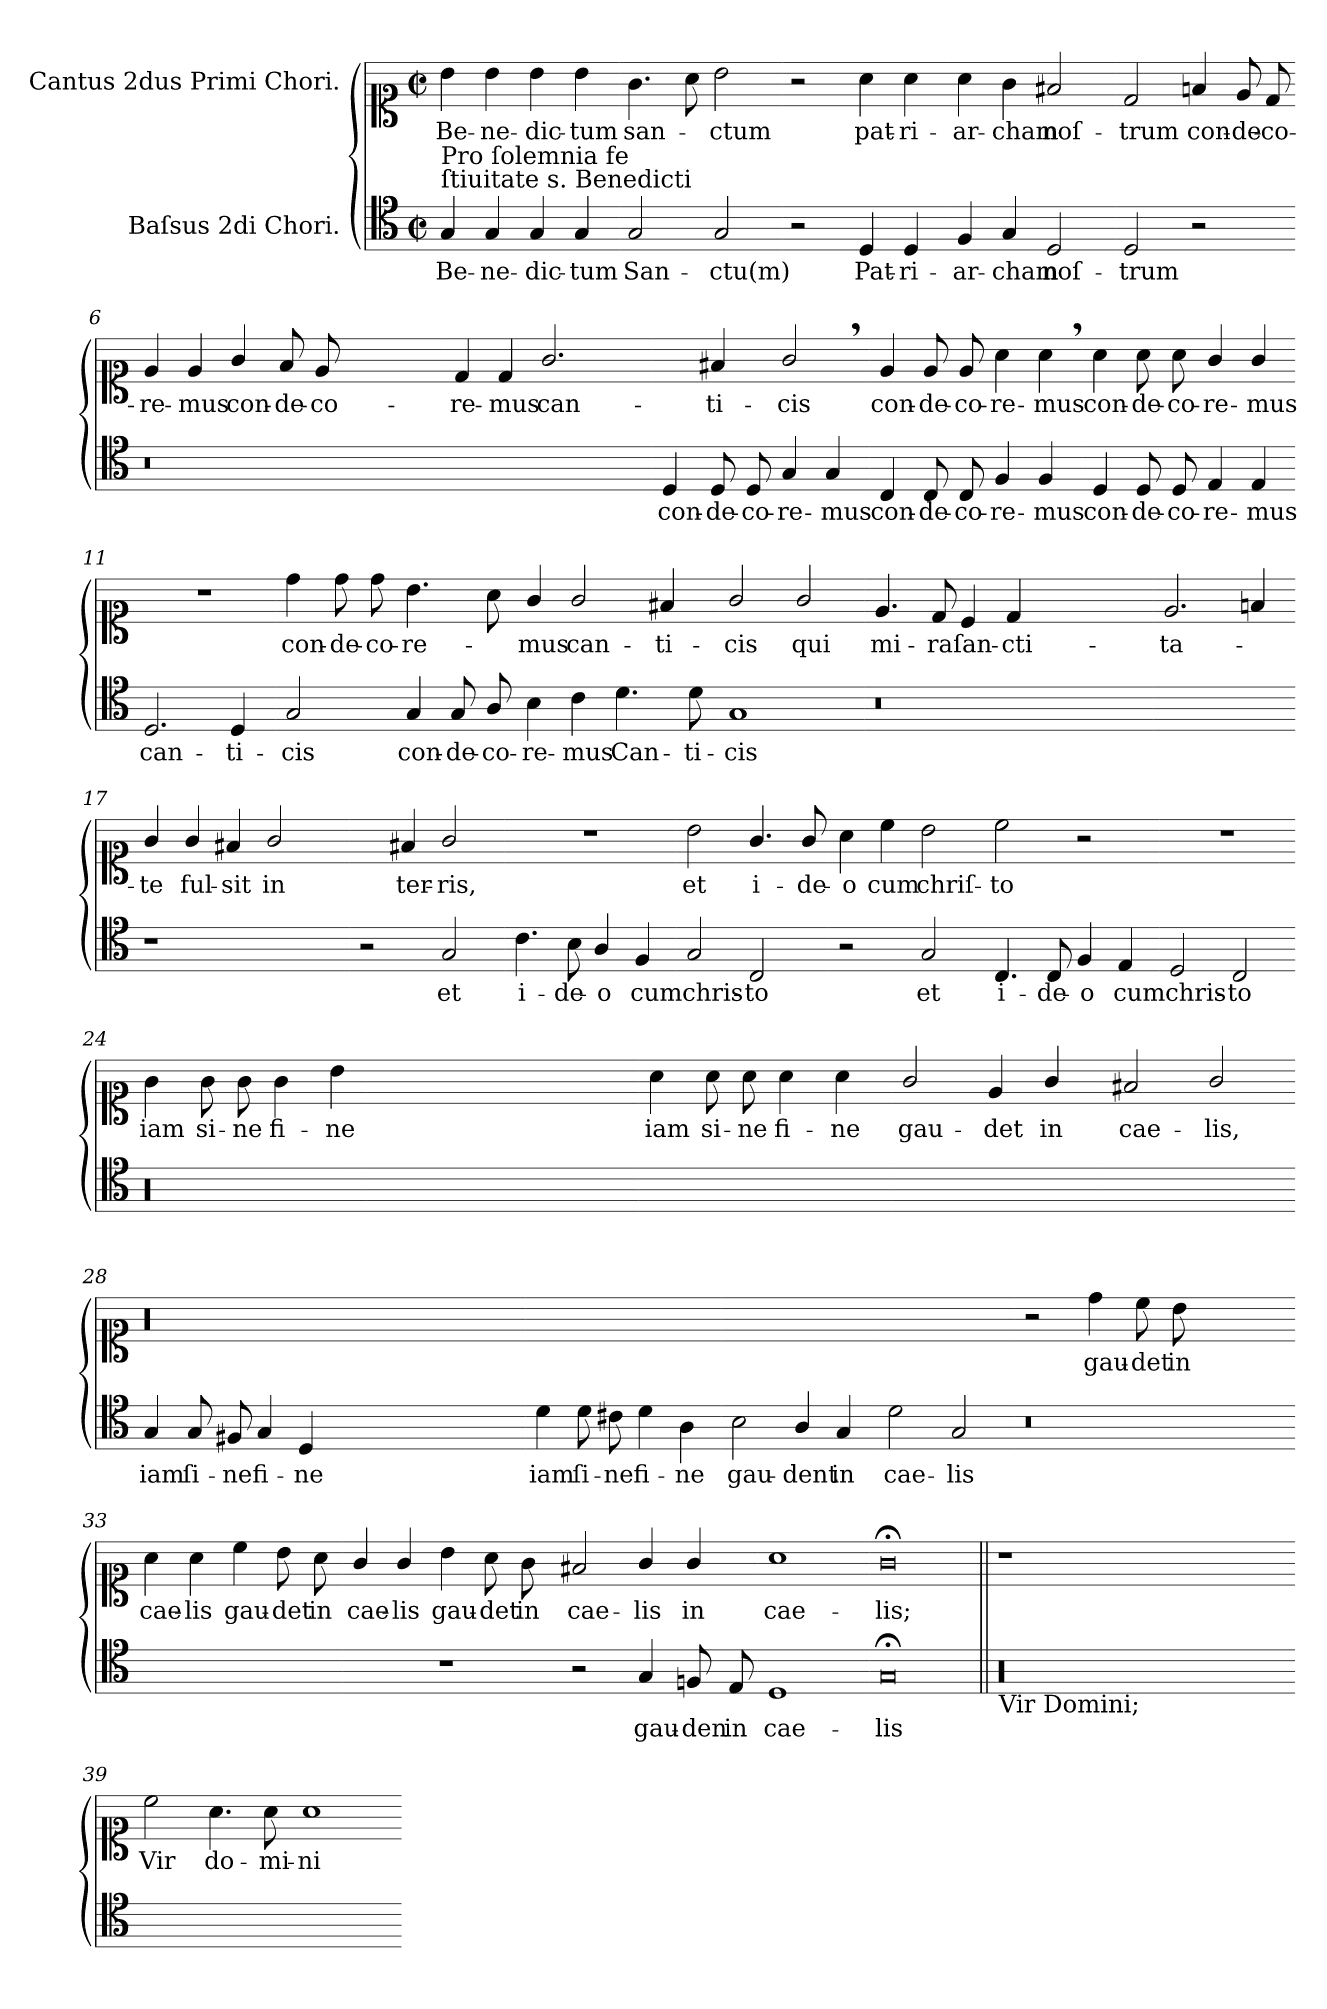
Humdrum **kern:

**kern	**text	**kern	**text
*part2	*part2	*part1	*part1
*staff2	*staff2	*staff1	*staff1
*I"Baſsus 2di Chori.	*	*I"Cantus 2dus Primi Chori.	*
*clefC4	*	*clefC1	*
*k[]	*	*k[]	*
*C:	*	*C:	*
*M2/2	*	*M2/2	*
*met(c|)	*	*met(c|)	*
=1	=1	=1	=1
!LO:TX:a:t=Pro ſolemnia fe\nſtiuitate s. Benedicti	!	!	!
4G/	Be-	4b\	Be-
4G/	-ne-	4b\	-ne-
4G/	-dic-	4b\	-dic-
4G/	-tum	4b\	-tum
=2-	=2-	=2-	=2-
2G/	San-	4.g\	san-
.	.	8a\	.
2G/	-ctu(m)	2b\	-ctum
=3-	=3-	=3-	=3-
2r	.	2r	.
4D/	Pat-	4a\	pat-
4D/	-ri-	4a\	-ri-
=4-	=4-	=4-	=4-
4F/	-ar-	4a\	-ar-
4G/	-cham	4g\	-cham
2D/	noſ-	2f#X/	noſ-
=5-	=5-	=5-	=5-
2D/	-trum	2d/	-trum
2r	.	4fn/	con-
.	.	8e/	-de-
.	.	8d/	-co-
=6-	=6-	=6-	=6-
0r	.	4e/	-re-
.	.	4e/	-mus
.	.	4g/	con-
.	.	8f/	-de-
.	.	8e/	-co-
.	.	1ryy	.
=7-	=7-	=7-	=7-
1ryy	.	4d/	-re-
.	.	4d/	-mus
.	.	2.g/	can-
4ryy	.	.	.
=8-	=8-	=8-	=8-
4D/	con-	4ryy	.
8D/	-de-	4f#X/	-ti-
8D/	-co-	.	.
4G/	-re-	2g,/	-cis
4G/	-mus	.	.
=9-	=9-	=9-	=9-
4C/	con-	4e/	con-
8C/	-de-	8e/	-de-
8C/	-co-	8e/	-co-
4F/	-re-	4a\	-re-
4F/	-mus	4a,<\	-mus
=10-	=10-	=10-	=10-
4D/	con-	4a\	con-
8D/	-de-	8a\	-de-
8D/	-co-	8a\	-co-
4E/	-re-	4g/	-re-
4E/	-mus	4g/	-mus
=11-	=11-	=11-	=11-
2.D/	can-	1r	.
4D/	-ti-	.	.
=12-	=12-	=12-	=12-
2G/	-cis	4dd\	con-
.	.	8dd\	-de-
.	.	8dd\	-co-
4G/	con-	4.b\	-re-
8G/	-de-	.	.
8A/	-co-	8a\	.
=13-	=13-	=13-	=13-
4B\	-re-	4g/	-mus
4c\	-mus	2g/	can-
4.d\	Can-	.	.
.	.	4f#X/	-ti-
8d\	-ti-	.	.
=14-	=14-	=14-	=14-
1G	-cis	2g/	-cis
.	.	2g/	qui
=15-	=15-	=15-	=15-
0r	.	4.e/	mi-
.	.	8d/	-ra
.	.	4c/	ſan-
.	.	4d/	-cti-
.	.	1ryy	.
=16-	=16-	=16-	=16-
1ryy	.	2.e/	-ta-
.	.	4fn/	.
=17-	=17-	=17-	=17-
1r	.	4g/	-te
.	.	4g/	ful-
.	.	4f#X/	-sit
.	.	2g/	in
4ryy	.	.	.
=18-	=18-	=18-	=18-
2r	.	4ryy	.
.	.	4f#X/	ter-
2G/	et	2g/	-ris,
=19-	=19-	=19-	=19-
4.c\	i-	1r	.
8B\	-de-	.	.
4A/	-o	.	.
4F/	cum	.	.
=20-	=20-	=20-	=20-
2G/	chris-	2b\	et
2C/	-to	4.g/	i-
.	.	8g/	-de-
=21-	=21-	=21-	=21-
2r	.	4a\	-o
.	.	4cc\	cum
2G/	et	2b\	chriſ-
=22-	=22-	=22-	=22-
4.C/	i-	2cc\	-to
8C/	-de-	.	.
4F/	-o	2r	.
4E/	cum	.	.
=23-	=23-	=23-	=23-
2D/	chris-	1r	.
2C/	-to	.	.
=24-	=24-	=24-	=24-
00r	.	4g\	iam
.	.	8g\	si-
.	.	8g\	-ne
.	.	4g\	fi-
.	.	4b\	-ne
.	.	0.ryy	.
=25-	=25-	=25-	=25-
1ryy	.	4a\	iam
.	.	8a\	si-
.	.	8a\	-ne
.	.	4a\	fi-
.	.	4a\	-ne
=26-	=26-	=26-	=26-
1ryy	.	2g/	gau-
.	.	4e/	-det
.	.	4g/	in
=27-	=27-	=27-	=27-
1ryy	.	2f#X/	cae-
.	.	2g/	-lis,
=28-	=28-	=28-	=28-
4G/	iam	00r	.
8G/	ſi-	.	.
8F#X/	-ne	.	.
4G/	fi-	.	.
4D/	-ne	.	.
0.ryy	.	.	.
=29-	=29-	=29-	=29-
4d\	iam	1ryy	.
8d\	ſi-	.	.
8c#X\	-ne	.	.
4d\	fi-	.	.
4A\	-ne	.	.
=30-	=30-	=30-	=30-
2B\	gau-	1ryy	.
4A/	-dent	.	.
4G/	in	.	.
=31-	=31-	=31-	=31-
2d\	cae-	1ryy	.
2G/	-lis	.	.
=32-	=32-	=32-	=32-
0r	.	2r	.
.	.	4dd\	gau-
.	.	8cc\	-det
.	.	8b\	in
.	.	1ryy	.
=33-	=33-	=33-	=33-
1ryy	.	4a\	cae-
.	.	4a\	-lis
.	.	4cc\	gau-
.	.	8b\	-det
.	.	8a\	in
=34-	=34-	=34-	=34-
1r	.	4g/	cae-
.	.	4g/	-lis
.	.	4b\	gau-
.	.	8a\	-det
.	.	8g\	in
=35-	=35-	=35-	=35-
2r	.	2f#X/	cae-
4G/	gau-	4g/	-lis
8Fn/	-den	4g/	in
8E/	in	.	.
=36-	=36-	=36-	=36-
1D	cae-	1a	cae-
=37-	=37-	=37-	=37-
!LO:N:vis=0	!	!LO:N:vis=0	!
1G;<	-lis	1g;<	-lis;
=38||	=38||	=38||	=38||
!LO:TX:b:t=Vir Domini;	!	!	!
00r	.	1r	.
.	.	0.ryy	.
=39-	=39-	=39-	=39-
1ryy	.	2cc\	Vir
.	.	4.a\	do-
.	.	8a\	-mi-
=40-	=40-	=40-	=40-
1ryy	.	1a	-ni
=-	=-	=-	=-
*-	*-	*-	*-
